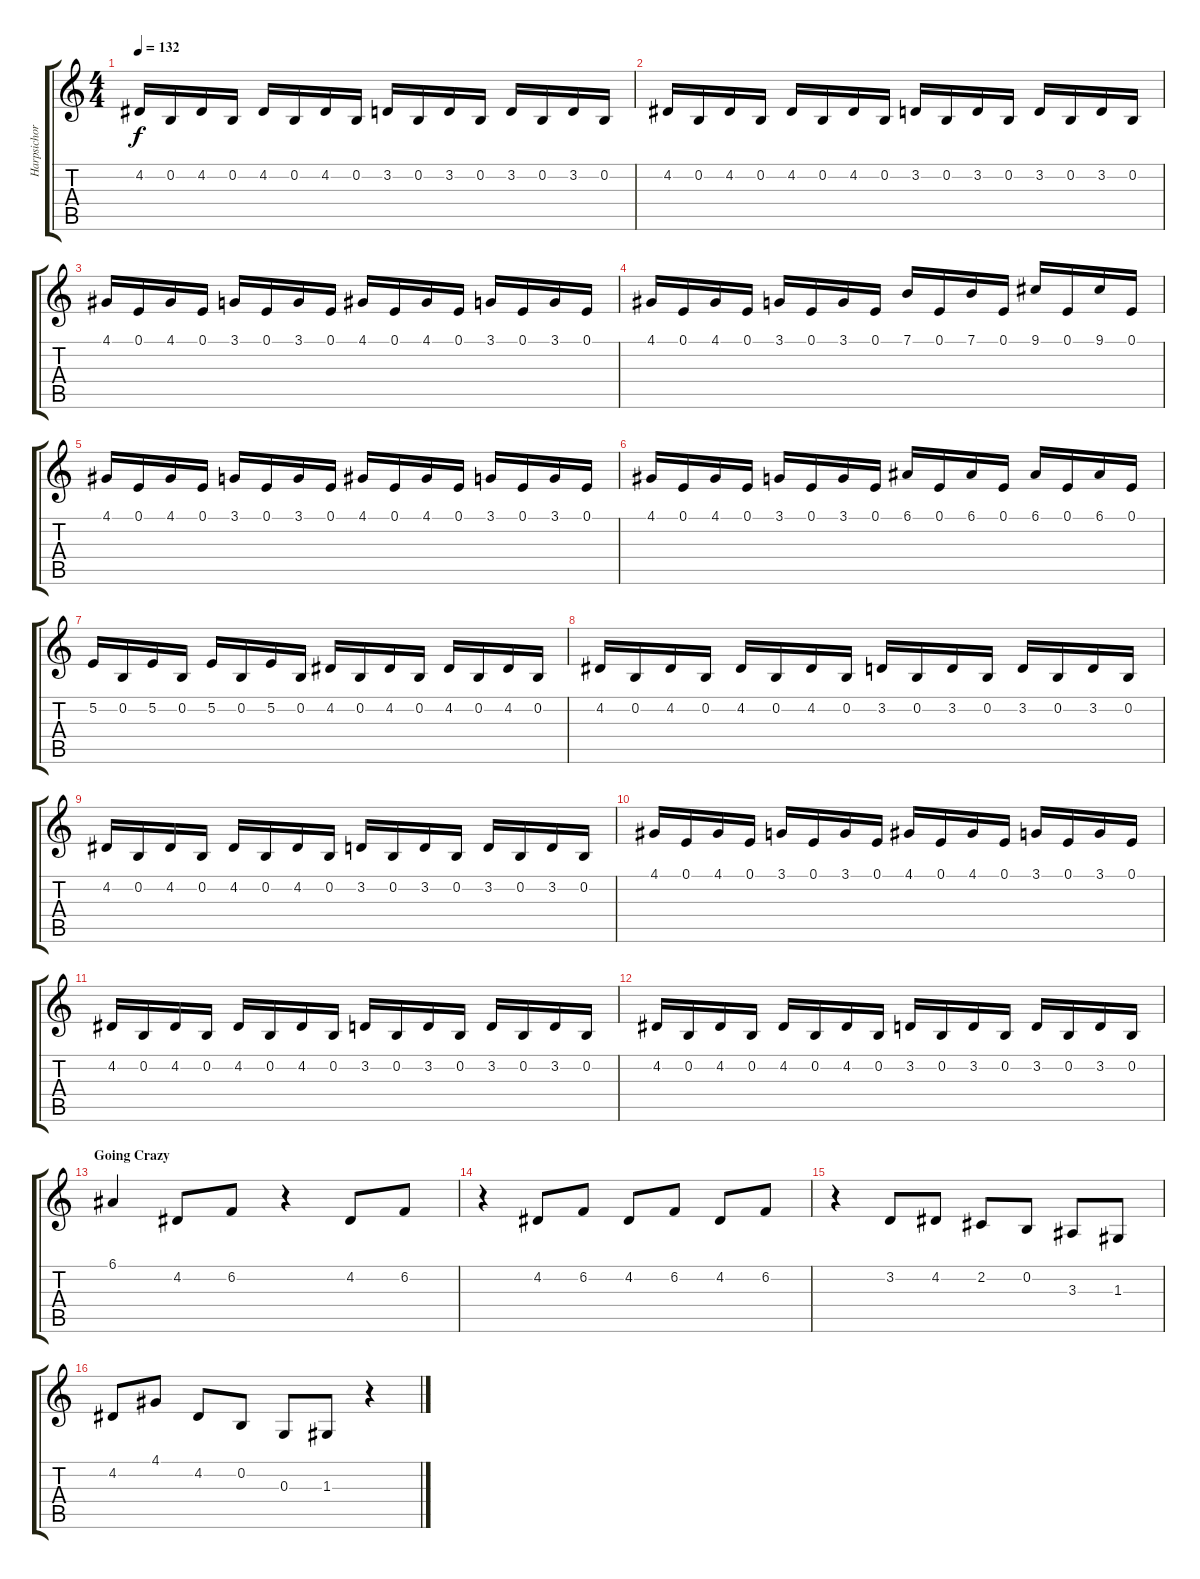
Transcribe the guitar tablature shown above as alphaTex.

\track ("Harpsichord" "Harpsichor") {instrument harpsichord}
\staff {score tabs}
\tuning (E4 B3 G3 D3 A2 E2) {hide}
\ts (4 4)
\tempo 132
\clef g2
\ks c
4.2.16{dy f} 0.2.16 4.2.16 0.2.16 4.2.16 0.2.16 4.2.16 0.2.16 3.2.16 0.2.16 3.2.16 0.2.16 3.2.16 0.2.16 3.2.16 0.2.16 |
4.2.16 0.2.16 4.2.16 0.2.16 4.2.16 0.2.16 4.2.16 0.2.16 3.2.16 0.2.16 3.2.16 0.2.16 3.2.16 0.2.16 3.2.16 0.2.16 |
4.1.16 0.1.16 4.1.16 0.1.16 3.1.16 0.1.16 3.1.16 0.1.16 4.1.16 0.1.16 4.1.16 0.1.16 3.1.16 0.1.16 3.1.16 0.1.16 |
4.1.16 0.1.16 4.1.16 0.1.16 3.1.16 0.1.16 3.1.16 0.1.16 7.1.16 0.1.16 7.1.16 0.1.16 9.1.16 0.1.16 9.1.16 0.1.16 |
4.1.16 0.1.16 4.1.16 0.1.16 3.1.16 0.1.16 3.1.16 0.1.16 4.1.16 0.1.16 4.1.16 0.1.16 3.1.16 0.1.16 3.1.16 0.1.16 |
4.1.16 0.1.16 4.1.16 0.1.16 3.1.16 0.1.16 3.1.16 0.1.16 6.1.16 0.1.16 6.1.16 0.1.16 6.1.16 0.1.16 6.1.16 0.1.16 |
5.2.16 0.2.16 5.2.16 0.2.16 5.2.16 0.2.16 5.2.16 0.2.16 4.2.16 0.2.16 4.2.16 0.2.16 4.2.16 0.2.16 4.2.16 0.2.16 |
4.2.16 0.2.16 4.2.16 0.2.16 4.2.16 0.2.16 4.2.16 0.2.16 3.2.16 0.2.16 3.2.16 0.2.16 3.2.16 0.2.16 3.2.16 0.2.16 |
4.2.16 0.2.16 4.2.16 0.2.16 4.2.16 0.2.16 4.2.16 0.2.16 3.2.16 0.2.16 3.2.16 0.2.16 3.2.16 0.2.16 3.2.16 0.2.16 |
4.1.16 0.1.16 4.1.16 0.1.16 3.1.16 0.1.16 3.1.16 0.1.16 4.1.16 0.1.16 4.1.16 0.1.16 3.1.16 0.1.16 3.1.16 0.1.16 |
4.2.16 0.2.16 4.2.16 0.2.16 4.2.16 0.2.16 4.2.16 0.2.16 3.2.16 0.2.16 3.2.16 0.2.16 3.2.16 0.2.16 3.2.16 0.2.16 |
4.2.16 0.2.16 4.2.16 0.2.16 4.2.16 0.2.16 4.2.16 0.2.16 3.2.16 0.2.16 3.2.16 0.2.16 3.2.16 0.2.16 3.2.16 0.2.16 |
\section ("" "Going Crazy")
6.1.4 4.2.8 6.2.8 r.4 4.2.8 6.2.8 |
r.4 4.2.8 6.2.8 4.2.8 6.2.8 4.2.8 6.2.8 |
r.4 3.2.8 4.2.8 2.2.8 0.2.8 3.3.8 1.3.8 |
4.2.8 4.1.8 4.2.8 0.2.8 0.3.8 1.3.8 r.4
